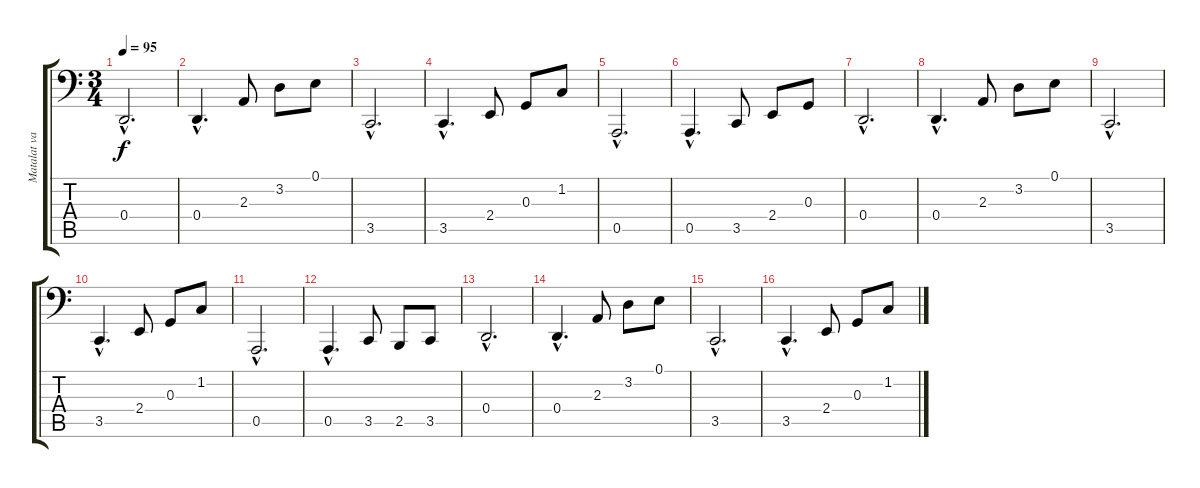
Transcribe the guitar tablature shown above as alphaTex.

\track ("Matalat vasket" "Matalat va") {instrument brasssection}
\staff {score tabs}
\tuning (E3 B2 G2 D2 A1 E1) {hide}
\ts (3 4)
\tempo 95
\clef f4
\ks c
0.4{hac}.2{d dy f instrument brasssection} |
0.4{hac}.4{d} 2.3.8 3.2.8 0.1.8 |
3.5{hac}.2{d} |
3.5{hac}.4{d} 2.4.8 0.3.8 1.2.8 |
0.5{hac}.2{d} |
0.5{hac}.4{d} 3.5.8 2.4.8 0.3.8 |
0.4{hac}.2{d} |
0.4{hac}.4{d} 2.3.8 3.2.8 0.1.8 |
3.5{hac}.2{d} |
3.5{hac}.4{d} 2.4.8 0.3.8 1.2.8 |
0.5{hac}.2{d} |
0.5{hac}.4{d} 3.5.8 2.5.8 3.5.8 |
0.4{hac}.2{d} |
0.4{hac}.4{d} 2.3.8 3.2.8 0.1.8 |
3.5{hac}.2{d} |
3.5{hac}.4{d} 2.4.8 0.3.8 1.2.8
